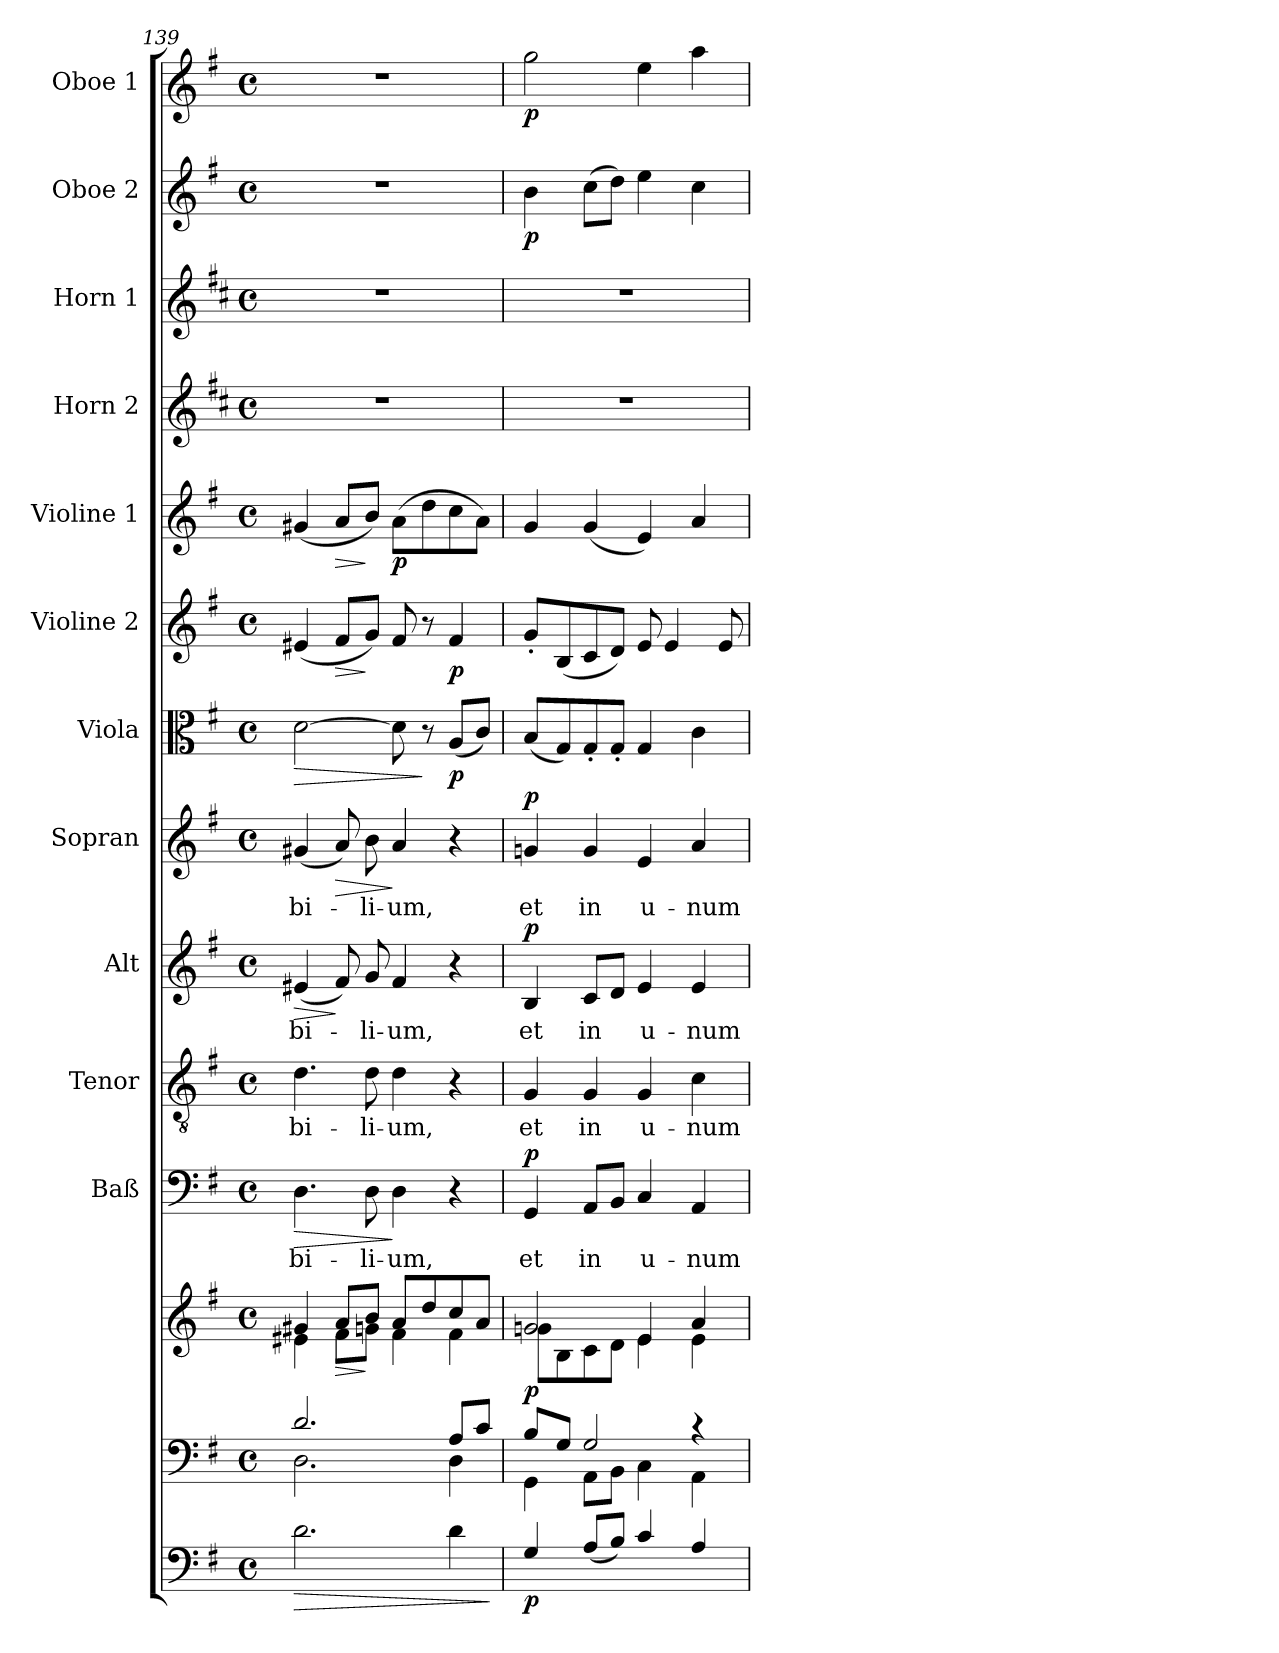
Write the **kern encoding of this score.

**kern	**dynam	**kern	**kern	**dynam	**kern	**text	**dynam	**kern	**text	**kern	**text	**dynam	**kern	**text	**dynam	**kern	**dynam	**kern	**dynam	**kern	**dynam	**kern	**kern	**kern	**dynam	**kern	**dynam
*part13	*part13	*part12	*part12	*part12	*part11	*part11	*part11	*part10	*part10	*part9	*part9	*part9	*part8	*part8	*part8	*part7	*part7	*part6	*part6	*part5	*part5	*part4	*part3	*part2	*part2	*part1	*part1
*staff14	*staff14	*staff13	*staff12	*staff12/13	*staff11	*staff11	*staff11	*staff10	*staff10	*staff9	*staff9	*staff9	*staff8	*staff8	*staff8	*staff7	*staff7	*staff6	*staff6	*staff5	*staff5	*staff4	*staff3	*staff2	*staff2	*staff1	*staff1
*	*	*	*	*	*I"Baß	*	*	*I"Tenor	*	*I"Alt	*	*	*I"Sopran	*	*	*I"Viola	*	*I"Violine 2	*	*I"Violine 1	*	*I"Horn 2	*I"Horn 1	*I"Oboe 2	*	*I"Oboe 1	*
*	*	*	*	*	*I'Baß	*	*	*I'Ten	*	*I'Alt	*	*	*I'Sop	*	*	*I'Vla.	*	*I'Vln. 2	*	*I'Vln. 1	*	*I'Hrn. 2	*I'Hrn. 1	*I'Ob. 2	*	*I'Ob. 1	*
*clefF4	*	*clefF4	*clefG2	*	*clefF4	*	*	*clefGv2	*	*clefG2	*	*	*clefG2	*	*	*clefC3	*	*clefG2	*	*clefG2	*	*clefG2	*clefG2	*clefG2	*	*clefG2	*
*ITrd7c12	*	*	*	*	*	*	*	*	*	*	*	*	*	*	*	*	*	*	*	*	*	*ITrd4c7	*ITrd4c7	*	*	*	*
*k[f#]	*	*k[f#]	*k[f#]	*	*k[f#]	*	*	*k[f#]	*	*k[f#]	*	*	*k[f#]	*	*	*k[f#]	*	*k[f#]	*	*k[f#]	*	*k[f#]	*k[f#]	*k[f#]	*	*k[f#]	*
*G:	*	*G:	*G:	*	*G:	*	*	*G:	*	*G:	*	*	*G:	*	*	*G:	*	*G:	*	*G:	*	*G:	*G:	*G:	*	*G:	*
*M4/4	*	*M4/4	*M4/4	*	*M4/4	*	*	*M4/4	*	*M4/4	*	*	*M4/4	*	*	*M4/4	*	*M4/4	*	*M4/4	*	*M4/4	*M4/4	*M4/4	*	*M4/4	*
*met(c)	*	*met(c)	*met(c)	*	*met(c)	*	*	*met(c)	*	*met(c)	*	*	*met(c)	*	*	*met(c)	*	*met(c)	*	*met(c)	*	*met(c)	*met(c)	*met(c)	*	*met(c)	*
=139	=139	=139	=139	=139	=139	=139	=139	=139	=139	=139	=139	=139	=139	=139	=139	=139	=139	=139	=139	=139	=139	=139	=139	=139	=139	=139	=139
!	!LO:HP:b	!	!	!	!	!LO:LY:b	!LO:HP:b	!	!LO:LY:b	!	!LO:LY:b	!LO:HP:b	!	!LO:LY:b	!	!	!LO:HP:b	!	!	!	!	!	!	!	!	!	!
*	*	*^	*^	*	*	*	*	*	*	*	*	*	*	*	*	*	*	*	*	*	*	*	*	*	*	*	*
2.D\	>	2.d/	2.D\	4g#X/	4e#X\	.	4.D\	-bi-	>	4.d\	-bi-	(<4e#X/	-bi-	>	(<4g#X/	-bi-	.	[2d\	>	(<4e#X/	.	(<4g#X/	.	1r	1r	1r	.	1r	.
!	!	!	!	!	!	!LO:HP:b	!	!	!	!	!	!	!	!	!	!	!LO:HP:b	!	!	!	!LO:HP:b	!	!LO:HP:b	!	!	!	!	!	!
.	.	.	.	8a/L	8f#\L	>	.	.	.	.	.	8f#/)	.	]	8a/)	.	>	.	.	8f#/L	>	8a/L	>	.	.	.	.	.	.
!	!	!	!	!	!	!	!	!LO:LY:b	!	!	!LO:LY:b	!	!LO:LY:b	!	!	!LO:LY:b	!	!	!	!	!	!	!	!	!	!	!	!	!
.	.	.	.	8b/J	8g\J	]	8D\	-li-	.	8d\	-li-	8g/	-li-	.	8b\	-li-	.	.	.	8g/J)	]	8b/J)	]	.	.	.	.	.	.
!	!	!	!	!	!	!	!	!LO:LY:b	!	!	!LO:LY:b	!	!LO:LY:b	!	!	!LO:LY:b	!	!	!	!	!	!	!LO:DY:b	!	!	!	!	!	!
.	.	.	.	8a/L	4f#\	.	4D\	-um,	]	4d\	-um,	4f#/	-um,	.	4a/	-um,	]	8d\]	.	8f#/	.	(>8a\L	p	.	.	.	.	.	.
.	.	.	.	8dd/	.	.	.	.	.	.	.	.	.	.	.	.	.	8r	]	8r	.	8dd\	.	.	.	.	.	.	.
!	!	!	!	!	!	!	!	!	!	!	!	!	!	!	!	!	!	!	!LO:DY:b	!	!LO:DY:b	!	!	!	!	!	!	!	!
4D\	.	8A/L	4D\	8cc/	4f#\	.	4r	.	.	4r	.	4r	.	.	4r	.	.	(<8A/L	p	4f#/	p	8cc\	.	.	.	.	.	.	.
.	.	8c/J	.	8a/J	.	.	.	.	.	.	.	.	.	.	.	.	.	8c/J)	.	.	.	8a\J)	.	.	.	.	.	.	.
*	*	*v	*v	*	*	*	*	*	*	*	*	*	*	*	*	*	*	*	*	*	*	*	*	*	*	*	*	*	*
*	*	*	*v	*v	*	*	*	*	*	*	*	*	*	*	*	*	*	*	*	*	*	*	*	*	*	*	*	*
.	]	.	.	.	.	.	.	.	.	.	.	.	.	.	.	.	.	.	.	.	.	.	.	.	.	.	.
=140	=140	=140	=140	=140	=140	=140	=140	=140	=140	=140	=140	=140	=140	=140	=140	=140	=140	=140	=140	=140	=140	=140	=140	=140	=140	=140	=140
*	*	*^	*^	*	*	*	*	*	*	*	*	*	*	*	*	*	*	*	*	*	*	*	*	*	*	*	*
!	!LO:DY:b	!	!	!	!	!LO:DY:a=2	!	!LO:LY:b	!LO:DY:a	!	!LO:LY:b	!	!LO:LY:b	!LO:DY:a	!	!LO:LY:b	!LO:DY:a	!	!	!	!	!	!	!	!	!	!LO:DY:b	!	!LO:DY:b
4GG/	p	8B/L	4GG\	2gn/	8g\L	p	4GG/	et	p	4G/	et	4B/	et	p	4gn/	et	p	(<8B/L	.	8g'</L	.	4g/	.	1r	1r	4b\	p	2gg\	p
.	.	8G/J	.	.	8B\	.	.	.	.	.	.	.	.	.	.	.	.	8G/)	.	(<8B/	.	.	.	.	.	.	.	.	.
!	!	!	!	!	!	!	!	!LO:LY:b	!	!	!LO:LY:b	!	!LO:LY:b	!	!	!LO:LY:b	!	!	!	!	!	!	!	!	!	!	!	!	!
(<8AA/L	.	2G/	8AA\L	.	8c\	.	8AA/L	in	.	4G/	in	8c/L	in	.	4g/	in	.	8G'</	.	8c/	.	(<4g/	.	.	.	(>8cc\L	.	.	.
8BB/J)	.	.	8BB\J	.	8d\J	.	8BB/J	.	.	.	.	8d/J	.	.	.	.	.	8G'</J	.	8d/J)	.	.	.	.	.	8dd\J)	.	.	.
!	!	!	!	!	!	!	!	!LO:LY:b	!	!	!LO:LY:b	!	!LO:LY:b	!	!	!LO:LY:b	!	!	!	!	!	!	!	!	!	!	!	!	!
4C/	.	.	4C\	4e/	4e\	.	4C/	u-	.	4G/	u-	4e/	u-	.	4e/	u-	.	4G/	.	8e/	.	4e/)	.	.	.	4ee\	.	4ee\	.
.	.	.	.	.	.	.	.	.	.	.	.	.	.	.	.	.	.	.	.	4e/	.	.	.	.	.	.	.	.	.
!	!	!	!	!	!	!	!	!LO:LY:b	!	!	!LO:LY:b	!	!LO:LY:b	!	!	!LO:LY:b	!	!	!	!	!	!	!	!	!	!	!	!	!
4AA/	.	4rc	4AA\	4a/	4e\	.	4AA/	-num	.	4c\	-num	4e/	-num	.	4a/	-num	.	4c\	.	.	.	4a/	.	.	.	4cc\	.	4aa\	.
.	.	.	.	.	.	.	.	.	.	.	.	.	.	.	.	.	.	.	.	8e/	.	.	.	.	.	.	.	.	.
*	*	*v	*v	*	*	*	*	*	*	*	*	*	*	*	*	*	*	*	*	*	*	*	*	*	*	*	*	*	*
*	*	*	*v	*v	*	*	*	*	*	*	*	*	*	*	*	*	*	*	*	*	*	*	*	*	*	*	*	*
=	=	=	=	=	=	=	=	=	=	=	=	=	=	=	=	=	=	=	=	=	=	=	=	=	=	=	=
*-	*-	*-	*-	*-	*-	*-	*-	*-	*-	*-	*-	*-	*-	*-	*-	*-	*-	*-	*-	*-	*-	*-	*-	*-	*-	*-	*-
